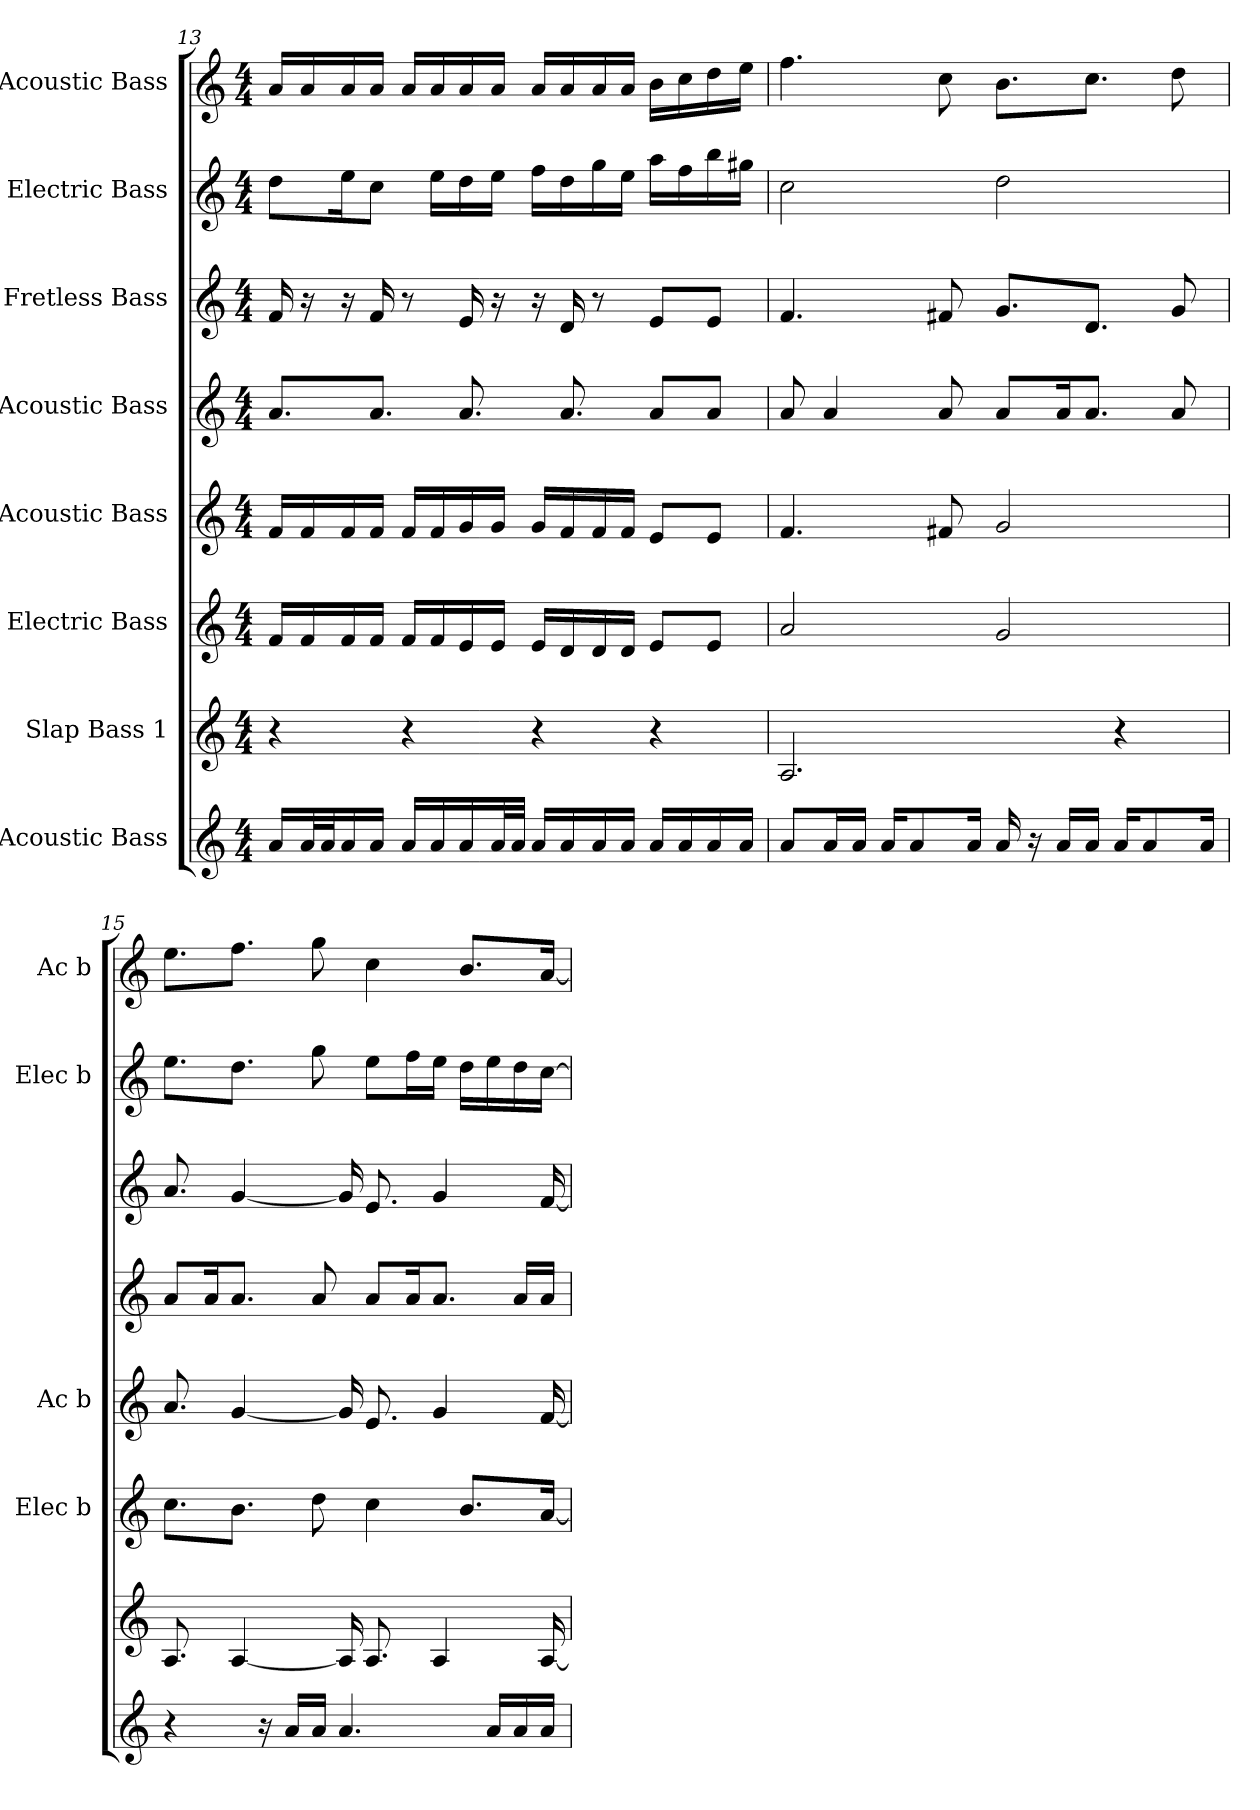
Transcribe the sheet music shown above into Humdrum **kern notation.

**kern	**kern	**kern	**kern	**kern	**kern	**kern	**kern
*part8	*part7	*part6	*part5	*part4	*part3	*part2	*part1
*staff8	*staff7	*staff6	*staff5	*staff4	*staff3	*staff2	*staff1
*I"Acoustic Bass	*I"Slap Bass 1	*I"Electric Bass	*I"Acoustic Bass	*I"Acoustic Bass	*I"Fretless Bass	*I"Electric Bass	*I"Acoustic Bass
*	*	*I'Elec b	*I'Ac b	*	*	*I'Elec b	*I'Ac b
*clefG2	*clefG2	*clefG2	*clefG2	*clefG2	*clefG2	*clefG2	*clefG2
*k[]	*k[]	*k[]	*k[]	*k[]	*k[]	*k[]	*k[]
*M4/4	*M4/4	*M4/4	*M4/4	*M4/4	*M4/4	*M4/4	*M4/4
=13	=13	=13	=13	=13	=13	=13	=13
16aLL	4r	16fLL	16fLL	8.aL	16f	8ddL	16aLL
32aL	.	16f	16f	.	16r	.	16a
32aJ	.	.	.	.	.	.	.
16a	.	16f	16f	.	16r	16eek	16a
16aJJ	.	16fJJ	16fJJ	8.aJ	16f	8ccJ	16aJJ
16aLL	4r	16fLL	16fLL	.	8r	.	16aLL
16a	.	16f	16f	.	.	16eeLL	16a
16a	.	16e	16g	8.a	16e	16dd	16a
32aL	.	16eJJ	16gJJ	.	16r	16eeJJ	16aJJ
32aJJJ	.	.	.	.	.	.	.
16aLL	4r	16eLL	16gLL	.	16r	16ffLL	16aLL
16a	.	16d	16f	8.a	16d	16dd	16a
16a	.	16d	16f	.	8r	16gg	16a
16aJJ	.	16dJJ	16fJJ	.	.	16eeJJ	16aJJ
16aLL	4r	8eL	8eL	8aL	8eL	16aaLL	16bLL
16a	.	.	.	.	.	16ff	16cc
16a	.	8eJ	8eJ	8aJ	8eJ	16bb	16dd
16aJJ	.	.	.	.	.	16gg#XJJ	16eeJJ
=14	=14	=14	=14	=14	=14	=14	=14
8aL	2.A	2a	4.f	8a	4.f	2cc	4.ff
16aL	.	.	.	4a	.	.	.
16aJJ	.	.	.	.	.	.	.
16aKL	.	.	.	.	.	.	.
8a	.	.	.	.	.	.	.
.	.	.	8f#X	8a	8f#X	.	8cc
16aJk	.	.	.	.	.	.	.
16a	.	2g	2g	8aL	8.gL	2dd	8.bL
16r	.	.	.	.	.	.	.
16aLL	.	.	.	16ak	.	.	.
16aJJ	.	.	.	8.aJ	8.dJ	.	8.ccJ
16aKL	4r	.	.	.	.	.	.
8a	.	.	.	.	.	.	.
.	.	.	.	8a	8g	.	8dd
16aJk	.	.	.	.	.	.	.
=15	=15	=15	=15	=15	=15	=15	=15
4r	8.A	8.ccL	8.a	8aL	8.a	8.eeL	8.eeL
.	.	.	.	16ak	.	.	.
.	[4A	8.bJ	[4g	8.aJ	[4g	8.ddJ	8.ffJ
16r	.	.	.	.	.	.	.
16aLL	.	.	.	.	.	.	.
16aJJ	.	8dd	.	8a	.	8gg	8gg
4.a	16A]	.	16g]	.	16g]	.	.
.	8.A	4cc	8.e	8aL	8.e	8eeL	4cc
.	.	.	.	16ak	.	16ffL	.
.	4A	.	4g	8.aJ	4g	16eeJJ	.
.	.	8.bL	.	.	.	16ddLL	8.bL
16aLL	.	.	.	.	.	16ee	.
16a	.	.	.	16aLL	.	16dd	.
16aJJ	[16A	[16aJk	[16f	16aJJ	[16f	[16ccJJ	[16aJk
=	=	=	=	=	=	=	=
*-	*-	*-	*-	*-	*-	*-	*-
